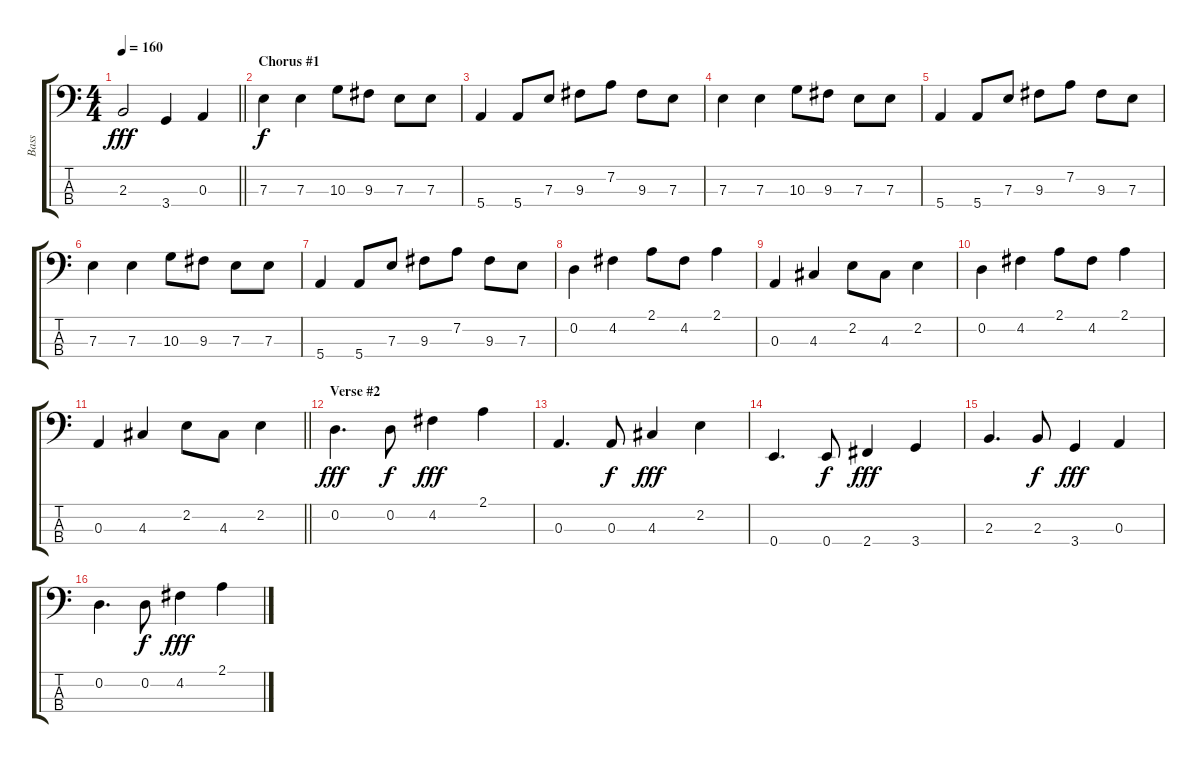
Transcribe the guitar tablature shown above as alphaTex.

\track ("Bass" "Bass") {instrument electricbasspick}
\staff {score tabs}
\tuning (G2 D2 A1 E1) {hide}
\ts (4 4)
\tempo 160
\clef f4
\barLineRight lightlight
\ks c
2.3.2{dy fff} 3.4.4 0.3.4 |
\section ("" "Chorus #1")
7.3.4{dy f} 7.3.4 10.3.8 9.3.8 7.3.8 7.3.8 |
5.4.4 5.4.8 7.3.8 9.3.8 7.2.8 9.3.8 7.3.8 |
7.3.4 7.3.4 10.3.8 9.3.8 7.3.8 7.3.8 |
5.4.4 5.4.8 7.3.8 9.3.8 7.2.8 9.3.8 7.3.8 |
7.3.4 7.3.4 10.3.8 9.3.8 7.3.8 7.3.8 |
5.4.4 5.4.8 7.3.8 9.3.8 7.2.8 9.3.8 7.3.8 |
0.2.4 4.2.4 2.1.8 4.2.8 2.1.4 |
0.3.4 4.3.4 2.2.8 4.3.8 2.2.4 |
0.2.4 4.2.4 2.1.8 4.2.8 2.1.4 |
\barLineRight lightlight
0.3.4 4.3.4 2.2.8 4.3.8 2.2.4 |
\section ("" "Verse #2")
0.2.4{d dy fff} 0.2.8{dy f} 4.2.4{dy fff} 2.1.4 |
0.3.4{d} 0.3.8{dy f} 4.3.4{dy fff} 2.2.4 |
0.4.4{d} 0.4.8{dy f} 2.4.4{dy fff} 3.4.4 |
2.3.4{d} 2.3.8{dy f} 3.4.4{dy fff} 0.3.4 |
0.2.4{d} 0.2.8{dy f} 4.2.4{dy fff} 2.1.4
